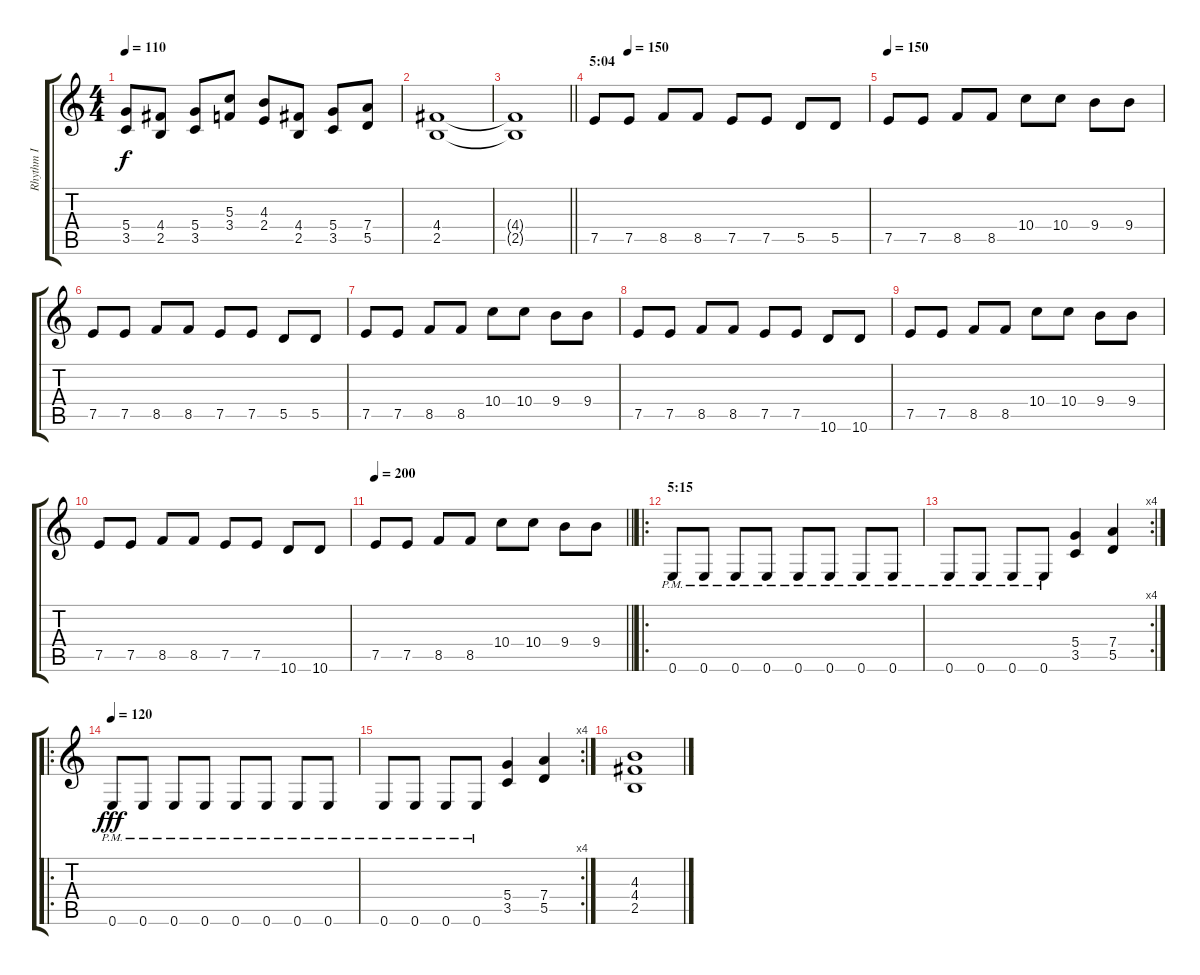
\track ("Rhythm I" "Rhythm I") {instrument distortionguitar}
\staff {score tabs}
\tuning (E4 B3 G3 D3 A2 E2) {hide}
\ts (4 4)
\tempo 110
\clef g2
\ks c
(5.4 3.5).8{dy f} (4.4 2.5).8 (5.4 3.5).8 (5.3 3.4).8 (4.3 2.4).8 (4.4 2.5).8 (5.4 3.5).8 (7.4 5.5).8 |
(4.4 2.5).1 |
\barLineRight lightlight
(4.4{t} 2.5{t}).1 |
\section ("" "5:04")
\tempo (150 0.125)
7.5.8 7.5.8 8.5.8 8.5.8 7.5.8 7.5.8 5.5.8 5.5.8 |
\tempo 150
7.5.8 7.5.8 8.5.8 8.5.8 10.4.8 10.4.8 9.4.8 9.4.8 |
7.5.8 7.5.8 8.5.8 8.5.8 7.5.8 7.5.8 5.5.8 5.5.8 |
7.5.8 7.5.8 8.5.8 8.5.8 10.4.8 10.4.8 9.4.8 9.4.8 |
7.5.8 7.5.8 8.5.8 8.5.8 7.5.8 7.5.8 10.6.8 10.6.8 |
7.5.8 7.5.8 8.5.8 8.5.8 10.4.8 10.4.8 9.4.8 9.4.8 |
7.5.8 7.5.8 8.5.8 8.5.8 7.5.8 7.5.8 10.6.8 10.6.8 |
\tempo 200
\barLineRight lightlight
7.5.8 7.5.8 8.5.8 8.5.8 10.4.8 10.4.8 9.4.8 9.4.8 |
\ro
\section ("" "5:15")
0.6{pm}.8 0.6{pm}.8 0.6{pm}.8 0.6{pm}.8 0.6{pm}.8 0.6{pm}.8 0.6{pm}.8 0.6{pm}.8 |
\rc 4
0.6{pm}.8 0.6{pm}.8 0.6{pm}.8 0.6{pm}.8 (5.4 3.5).4 (7.4 5.5).4 |
\ro
\tempo 120
0.6{pm}.8{dy fff} 0.6{pm}.8 0.6{pm}.8 0.6{pm}.8 0.6{pm}.8 0.6{pm}.8 0.6{pm}.8 0.6{pm}.8 |
\rc 4
0.6{pm}.8 0.6{pm}.8 0.6{pm}.8 0.6{pm}.8 (5.4 3.5).4 (7.4 5.5).4 |
(4.3 4.4 2.5).1
